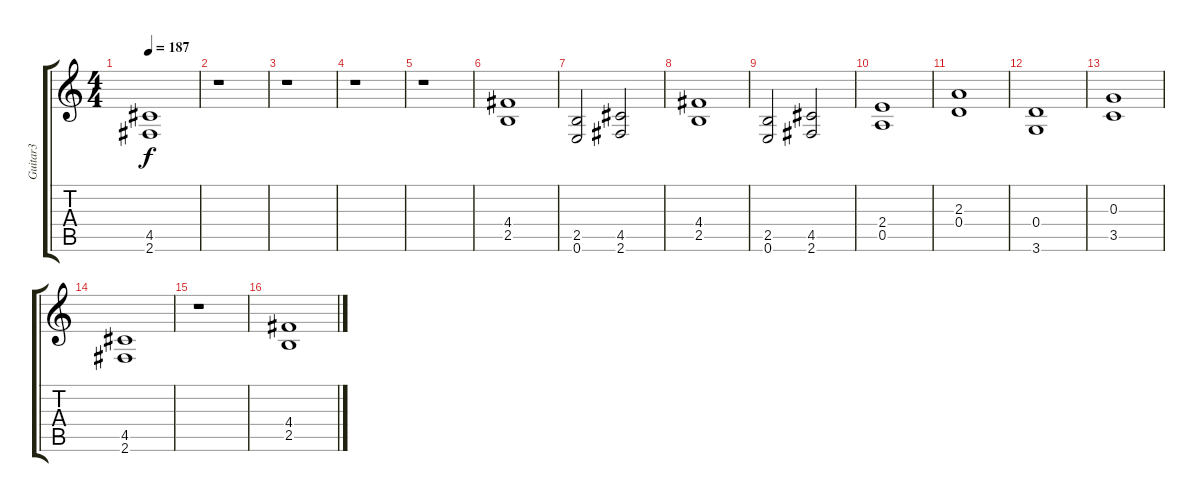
\track ("Guitar3" "Guitar3") {instrument overdrivenguitar}
\staff {score tabs}
\tuning (E4 B3 G3 D3 A2 E2) {hide}
\ts (4 4)
\tempo 187
\clef g2
\ks c
(4.5 2.6).1{dy f} |
r.1 |
r.1 |
r.1 |
r.1 |
(4.4 2.5).1 |
(2.5 0.6).2 (4.5 2.6).2 |
(4.4 2.5).1 |
(2.5 0.6).2 (4.5 2.6).2 |
(2.4 0.5).1 |
(2.3 0.4).1 |
(0.4 3.6).1 |
(0.3 3.5).1 |
(4.5 2.6).1 |
r.1 |
(4.4 2.5).1
